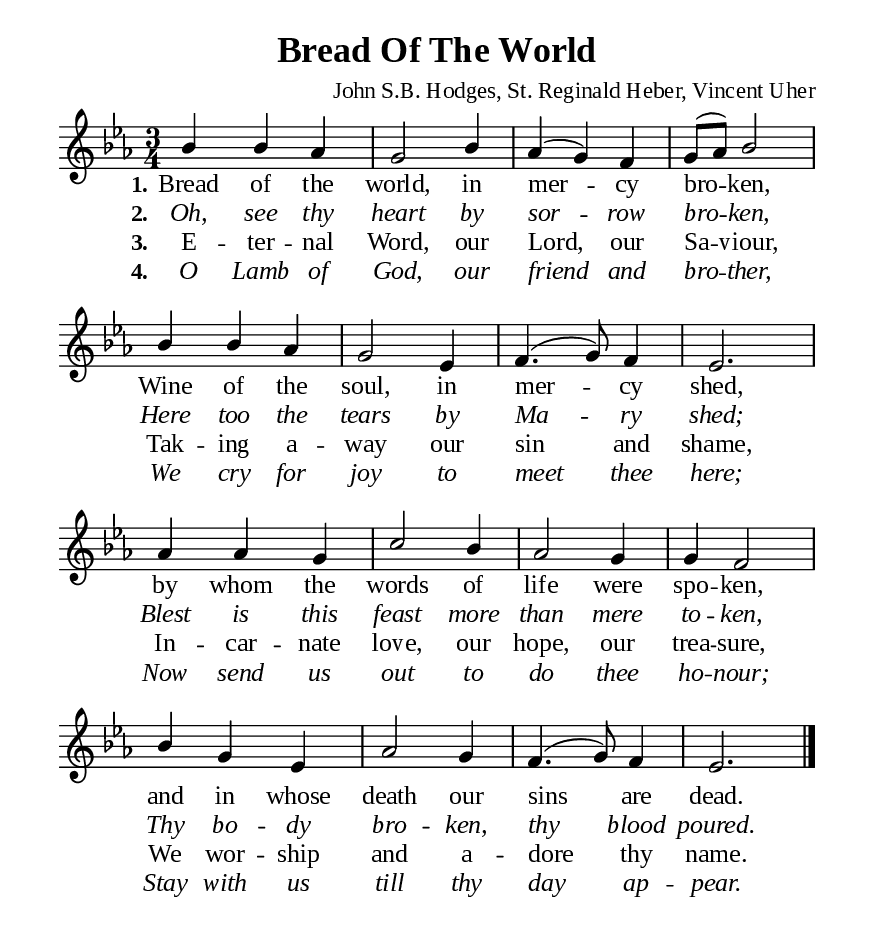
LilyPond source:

\version "2.18.2"

\header {
  title = "Bread Of The World"
  composer = "John S.B. Hodges, St. Reginald Heber, Vincent Uher"
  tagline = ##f
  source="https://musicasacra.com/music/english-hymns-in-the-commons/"
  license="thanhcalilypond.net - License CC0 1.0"
}

global= {
  \key ees \major
  \time 3/4
  \override Score.BarNumber.break-visibility = ##(#f #f #f)
  \override Lyrics.LyricSpace.minimum-distance = #3.0
}

\paper {
  #(set-paper-size "a5")
  top-margin = 10\mm
  bottom-margin = 10\mm
  left-margin = 10\mm
  right-margin = 10\mm
  indent = #0
  #(define fonts
	 (make-pango-font-tree "Liberation Serif"
	 		       "Liberation Serif"
			       "Liberation Serif"
			       (/ 20 20)))
  system-system-spacing = #'((basic-distance . 3) (padding . 3))
}

printItalic = \with {
  \override LyricText.font-shape = #'italic
}

% Verse music
musicVerseSoprano = \relative c'' {
  %{	01	%} bes4 bes aes |
  %{	02	%} g2 bes4 |
  %{	03	%} aes (g) f |
  %{	04	%} g8 (aes) bes2 |
  %{	05	%} bes4 bes aes |
  %{	06	%} g2 ees4 |
  %{	07	%} f4. (g8) f4 |
  %{	08	%} ees2. |
  %{	09	%} aes4 aes g |
  %{	10	%} c2 bes4 |
  %{	11	%} aes2 g4 |
  %{	12	%} g f2 |
  %{	13	%} bes4 g ees |
  %{	14	%} aes2 g4 |
  %{	15	%} f4. (g8) f4 |
  %{	16	%} ees2. \bar "|."
}

% Verse lyrics
verseOne = \lyricmode {
  \set stanza = #"1."
  Bread of the world, in mer -- cy bro -- ken,
  Wine of the soul, in mer -- cy shed,
  by whom the words of life were spo -- ken,
  and in whose death our sins are dead.
}

verseTwo = \lyricmode {
  \set stanza = #"2."
  Oh, see thy heart by sor -- row bro -- ken,
  Here too the tears by Ma -- ry shed;
  Blest is this feast more than mere to -- ken,
  Thy bo -- dy bro -- ken, thy blood poured.
}

verseThree = \lyricmode {
  \set stanza = #"3."
  E -- ter -- nal Word, our Lord, our Sa -- viour,
  Tak -- ing a -- way our sin and shame,
  In -- car -- nate love, our hope, our trea -- sure,
  We wor -- ship and a -- dore thy name.
}

verseFour = \lyricmode {
  \set stanza = #"4."
  O Lamb of God, our friend and bro -- ther,
  We cry for joy to meet thee here;
  Now send us out to do thee ho -- nour;
  Stay with us till thy day ap -- pear.
}

% Layout
\score {
    \new ChoirStaff <<
      \new Staff <<
        \clef "treble"
        \new Voice = "sopranos" { \global \stemUp \slurUp \musicVerseSoprano }
      >>
      \new Lyrics \lyricsto sopranos \verseOne
      \new Lyrics \printItalic \lyricsto sopranos \verseTwo
      \new Lyrics \lyricsto sopranos \verseThree
      \new Lyrics \printItalic \lyricsto sopranos \verseFour
    >>
}
